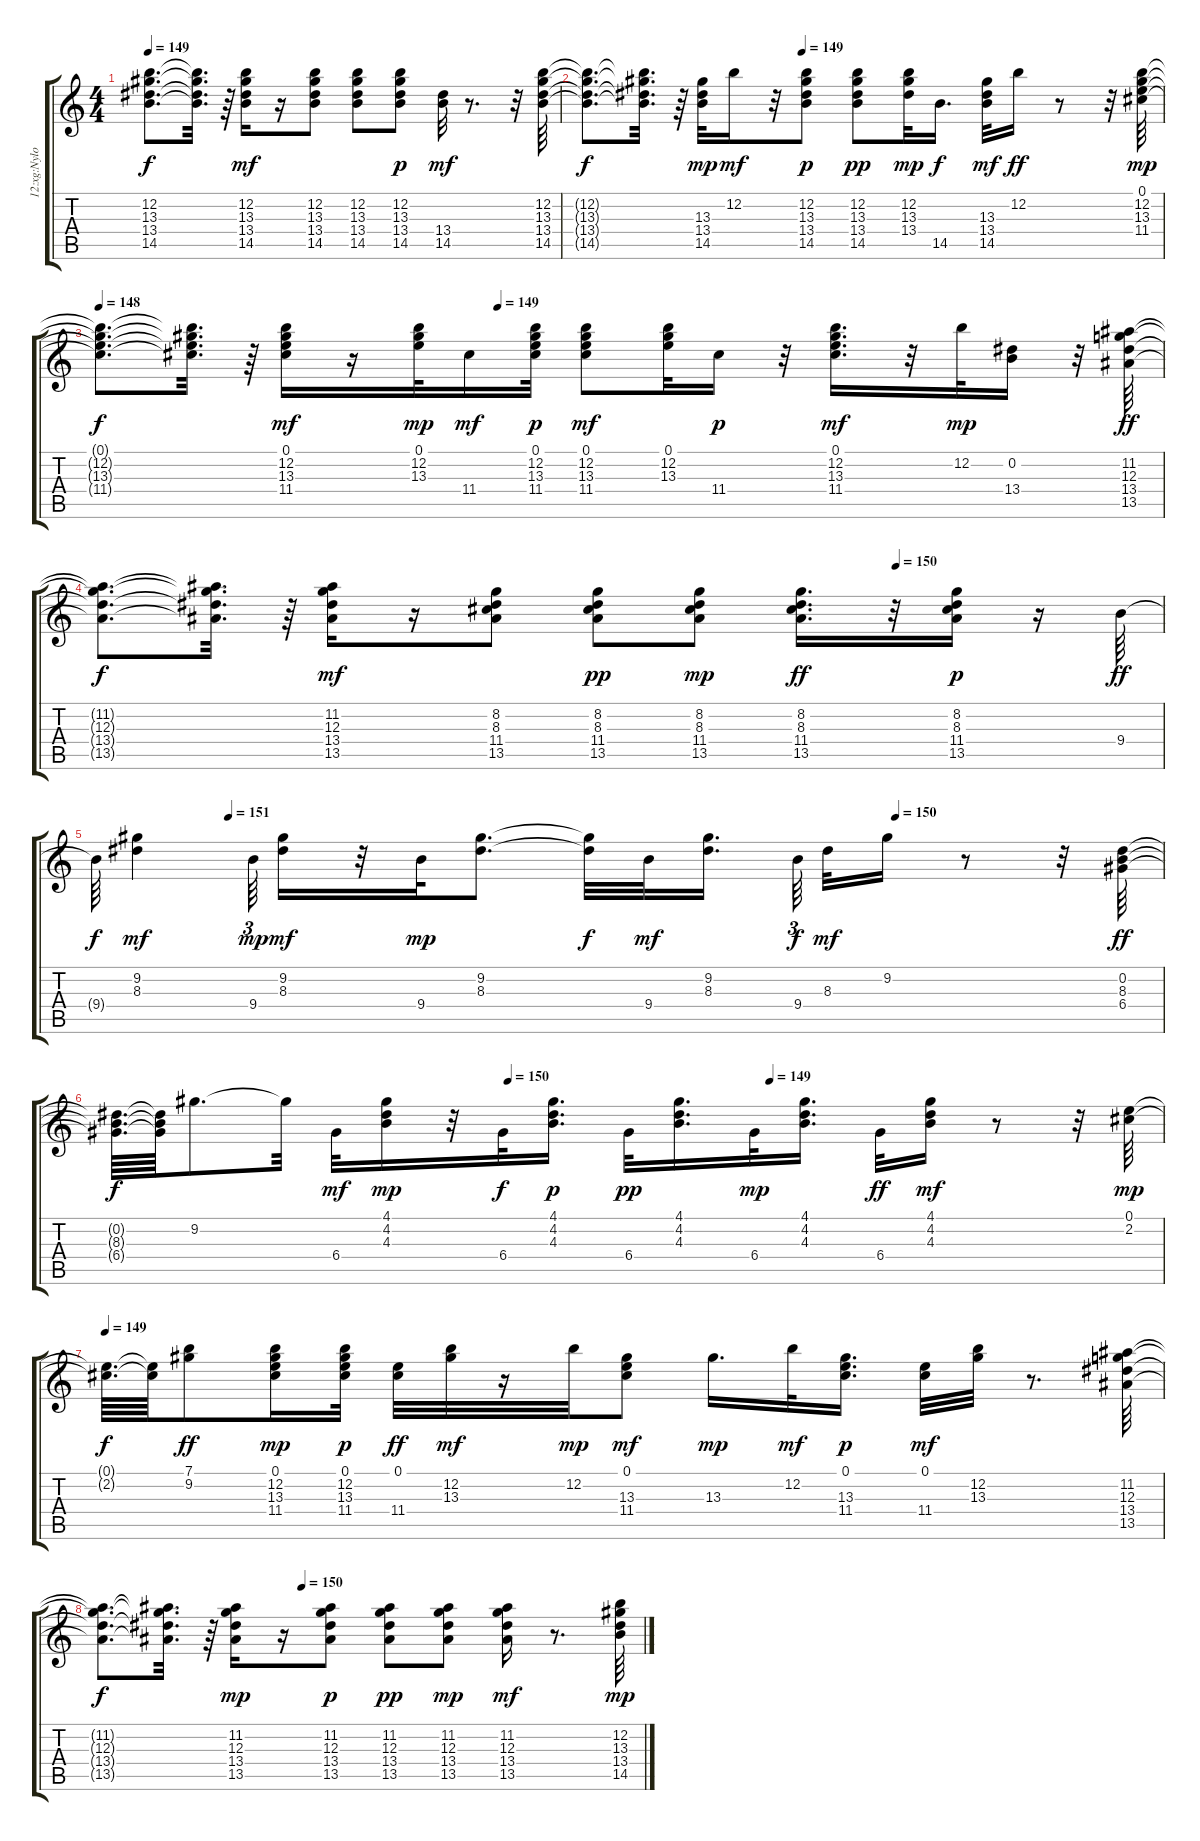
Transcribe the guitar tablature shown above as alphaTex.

\track ("12:xg:Nylon&Steel" "12:xg:Nylo") {instrument acousticguitarsteel}
\staff {score tabs}
\tuning (E4 B3 G3 D3 A2 E2) {hide}
\ts (4 4)
\tempo 149
\clef g2
\ks c
(12.2{t} 13.3{t} 13.4{t} 14.5{t}).8{d dy f} (12.2{t} 13.3{t} 13.4{t} 14.5{t}).32{d} r.64 (12.2 13.3 13.4 14.5).16{dy mf} r.16 (12.2 13.3 13.4 14.5).8 (12.2 13.3 13.4 14.5).8 (12.2 13.3 13.4 14.5).8{dy p} (13.4 14.5).32{dy mf} r.8{d} r.32 (12.2 13.3 13.4 14.5).64 |
\tempo (149 0.375)
(12.2{t} 13.3{t} 13.4{t} 14.5{t}).8{d dy f} (12.2{t} 13.3{t} 13.4{t} 14.5{t}).32{d} r.64 (13.3 13.4 14.5).32{dy mp} 12.2.16{dy mf} r.32 (12.2 13.3 13.4 14.5).8{dy p} (12.2 13.3 13.4 14.5).8{dy pp} (12.2 13.3 13.4).32{dy mp} 14.5.16{d dy f} (13.3 13.4 14.5).32{dy mf} 12.2.16{dy ff} r.8 r.32 (0.1 12.2 13.3 11.4).64{dy mp} |
\tempo 148
\tempo (149 0.375)
(0.1{t} 12.2{t} 13.3{t} 11.4{t}).8{d dy f} (0.1{t} 12.2{t} 13.3{t} 11.4{t}).32{d} r.64 (0.1 12.2 13.3 11.4).16{dy mf} r.16 (0.1 12.2 13.3).32{dy mp} 11.4.16{dy mf} (0.1 12.2 13.3 11.4).32{dy p} (0.1 12.2 13.3 11.4).8{dy mf} (0.1 12.2 13.3).32 11.4.16{dy p} r.32 (0.1 12.2 13.3 11.4).16{d dy mf} r.32 12.2.32{dy mp} (0.2 13.4).16 r.32 (11.2 12.3 13.4 13.5).64{dy ff} |
\tempo (150 0.75)
(11.2{t} 12.3{t} 13.4{t} 13.5{t}).8{d dy f} (11.2{t} 12.3{t} 13.4{t} 13.5{t}).32{d} r.64 (11.2 12.3 13.4 13.5).16{dy mf} r.16 (8.2 8.3 11.4 13.5).8 (8.2 8.3 11.4 13.5).8{dy pp} (8.2 8.3 11.4 13.5).8{dy mp} (8.2 8.3 11.4 13.5).16{d dy ff} r.32 (8.2 8.3 11.4 13.5).16{dy p} r.16 9.4.64{dy ff} |
\tempo (151 0.125)
\tempo (150 0.75)
9.4{t}.64{dy f} (9.2 8.3).4{dy mf} 9.4.64{tu (3 2) dy mp} (9.2 8.3).16{dy mf} r.32 9.4.32{dy mp} (9.2 8.3).8{d} (9.2{t} 8.3{t}).32{dy f} 9.4.32{dy mf} (9.2 8.3).16{d beam splitsecondary} 9.4.64{tu (3 2) dy f} 8.3.32{dy mf} 9.2.16 r.8 r.32 (0.2 8.3 6.4).64{dy ff} |
\tempo (150 0.375)
\tempo (149 0.625)
(0.2{t} 8.3{t} 6.4{t}).64{d dy f} (0.2{t} 8.3{t} 6.4{t}).64 9.2.8{d} 9.2{t}.32 6.4.32{dy mf} (4.1 4.2 4.3).16{dy mp} r.32 6.4.32{dy f} (4.1 4.2 4.3).16{d dy p} 6.4.32{dy pp} (4.1 4.2 4.3).16{d} 6.4.32{dy mp} (4.1 4.2 4.3).16{d} 6.4.32{dy ff} (4.1 4.2 4.3).16{dy mf} r.8 r.32 (0.1 2.2).64{dy mp} |
\tempo 149
(0.1{t} 2.2{t}).64{d dy f} (0.1{t} 2.2{t}).64 (7.1 9.2).8{dy ff} (0.1 12.2 13.3 11.4).16{dy mp} (0.1 12.2 13.3 11.4).32{dy p} (0.1 11.4).32{dy ff} (12.2 13.3).32{dy mf} r.16 12.2.32{dy mp} (0.1 13.3 11.4).8{dy mf} 13.3.16{d dy mp} 12.2.32{dy mf} (0.1 13.3 11.4).16{d dy p} (0.1 11.4).32{dy mf} (12.2 13.3).32 r.8{d} (11.2 12.3 13.4 13.5).64 |
\tempo (150 0.375)
(11.2{t} 12.3{t} 13.4{t} 13.5{t}).8{d dy f} (11.2{t} 12.3{t} 13.4{t} 13.5{t}).32{d} r.64 (11.2 12.3 13.4 13.5).16{dy mp} r.16 (11.2 12.3 13.4 13.5).8{dy p} (11.2 12.3 13.4 13.5).8{dy pp} (11.2 12.3 13.4 13.5).8{dy mp} (11.2 12.3 13.4 13.5).16{dy mf} r.8{d} (12.2 13.3 13.4 14.5).64{dy mp}
